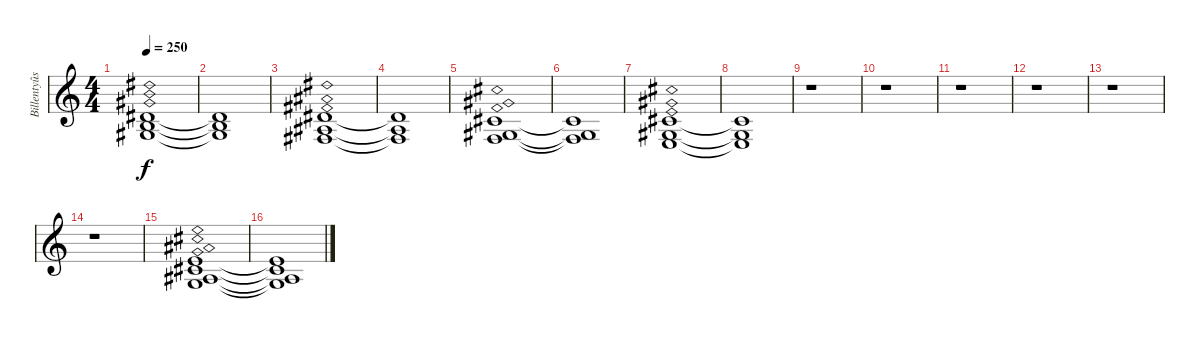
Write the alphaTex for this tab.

\track ("Billentyûs (Mats Olausson)" "Billentyûs") {instrument lead1square}
\staff {score}
\tuning (E4 B3 G3 D3 A2 E2) {hide}
\ts (4 4)
\tempo 250
\clef g2
\ks c
(4.2{ph 12} 4.3{ph 12} 6.4{ph 12}).1{dy f} |
(4.2{t} 4.3{t} 6.4{t}).1 |
(4.2{ph 12} 3.3{ph 12} 4.4{ph 12}).1 |
(4.2{t} 3.3{t} 4.4{t}).1 |
(2.2{ph 12} 1.3{ph 12} 3.4{ph 12}).1 |
(2.2{t} 1.3{t} 3.4{t}).1 |
(2.2{ph 12} 1.3{ph 12} 2.4{ph 12}).1 |
(2.2{t} 1.3{t} 2.4{t}).1 |
r.1 |
r.1 |
r.1 |
r.1 |
r.1 |
r.1 |
(0.1{ph 12} 2.2{ph 12} 3.3{ph 12} 5.4{ph 12}).1 |
(0.1{t} 2.2{t} 3.3{t} 5.4{t}).1
